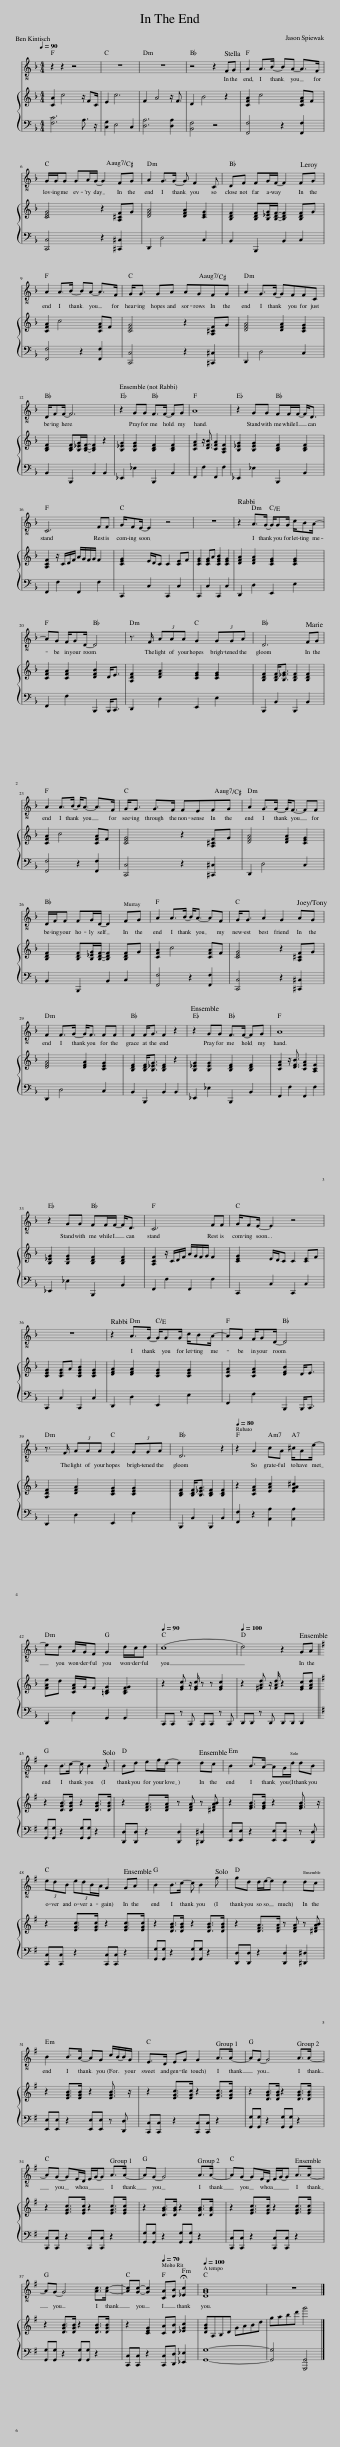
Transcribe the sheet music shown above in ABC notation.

X:1
%%score 1 { 2 | 3 }
L:1/8
Q:1/4=90
M:4/4
I:linebreak $
K:F
V:1 treble
V:2 treble
V:3 bass
V:1
 z2 z2 z4 | z8 | z8 | z4 z2 FG | A2 A>B- BA- A>F |$ %5
 G/G/G GA/G/- G2 FG | A2 G>G- G F2 C | DF FG/F/- F2 FG |$ A2 A>B- BA- A>F | G<G GA AGFG | %10
 A2 G>G- GFFC |$ D/FF/- F6 | z2 GG F>F- FG | A8 | z2 GG FF/F/- F<D |$ %15
 C6 FF | G/FE/- E2 z4 | z8 | z2 A>G- G/GG/ c/BA/- |$ AG F/GD/- D4 | %20
 z3/2 F/ (3AAA G2 (3GGA | D6 FG |$ A2 A>B- B<A- A>F | G<G G>F FEFG | A2 G>G- G<F- FF |$ %25
 D/F/F FG/D/- D2 FG | A2 A>B- B<A- AF | G<G A2 G2 AG |$ F2 F>G- G<F FF | F2 F<G F2 z2 | %30
 z2 GG F>F- FG | A8 |$ z2 GG FF/F/- F<D | C6 FF | G/FE/- E2 z4 |$ %35
 z8 | z2 A>G- G/GG/ c/BA/- | AG F/GD/- D4 |$ z3/2 F/ (3AAA G2 (3GGA | D6 z2 | %40
[Q:1/4=80] z2 A2 cA ^c/Ae/- |$ ed A/G/F G2 d/c/d |[Q:1/4=90] (c8 |[Q:1/4=100] d4) z2 GA ||$[K:G] B2 B>c- c B2 G | %45
 Bd ef/d/- d2 dc | B2 B>A- AG/d/ dB |$ (3edB (3:2:4edB/A/ G2 GA | B2 B>c- c B2 g | gd d/e/-e d2 dc |$ %50
 B2 B>A- AG c/B/-B/G/ | E>D EG G2 A>A- | AG- G4 A>A- |$ AG- GE/D/ E/G/-G A>A- | AG- G4 A>A- | %55
 AG- GE/D/ E/G/-G A>A- |$ AG- G4 [Ac]>[Ac]- | [Ac][Gc]- [Gc]2[Q:1/4=70] [CA][DB] !fermata![_Ec]2 |[Q:1/4=100] [DGB]8 | z8 |] %60
V:2
 [CA]2 c4 z/ FC/ | E2 c6 | F2 A4 z/ F3/2 | D2 B4 z2 | [CFA]2 c4 [CFA]F |$ %5
 [CEG]4 z2 [A,^CF]G | [DFA]4 [DFA]2 [CEG]2 | [B,DF]2 [B,DF][B,_EG]/[B,DF]/- [B,DF]2 [B,DF]G |$ [CFA]2 c4 [CFA]F | [CEG]4 z2 [A,^CF]G | %10
 [DFA]4 [DFA]2 [CEG]2 |$ [B,DF]2 [B,DF][B,_EG]/[B,DF]/- [B,DF]2 z2 | [B,_EG]2 [B,EG]2 [B,DF]2 [B,DF]2 | [CFA]2 z/ [DFB]3/2 [CFA]2 [A,CF]2 | [B,_EG]2 [B,EG]2 [B,DF]2 [B,DF]2 |$ %15
 [A,CF]2 z/ C/D/F/ A/G/F/G/ F2 | [CEG]2 E/D/C C2 [CE]F | [CEG]2 [CEG]A [CEGB]2 [CEG]2 | [DFA]2 [DFA]2 [CEG]2 [CEG]2 |$ [CFA]2 [CFA]2 [DFB]2 D<E | %20
 [A,DF]2 [DFA]2 [CEG]2 [CEG]2 | [B,DF]2 [B,DF]<[B,_EG] [B,DF]2 [B,DF]2 |$ [CFA]2 c4 [CFA]F | [CEG]4 z2 [A,^CF]G | [DFA]4 [DFA]2 [CEG]2 |$ %25
 [B,DF]2 [B,DF][B,_EG]/[B,DF]/- [B,DF]2 [B,DF]G | [CFA]2 c4 [CFA]F | [CEG]4 z2 [A,^CF]G |$ [DFA]4 [DFA]2 [CEG]2 | [B,DF]2 [B,DF]<[B,_EG] [B,DF]2 z2 | %30
 [B,_EG]2 [B,EG]2 [B,DF]2 [B,DF]2 | [CFA]2 z/ [DFB]3/2 [CFA]2 [A,CF]2 |$ [B,_EG]2 [B,EG]2 [B,DF]2 [B,DF]2 | [A,CF]2 z/ C/D/F/ A/G/F/G/ F2 | [CEG]2 E/D/C C2 [CE]F |$ %35
 [CEG]2 [CEG]A [CEGB]2 [CEG]2 | [DFA]2 [DFA]2 [CEG]2 [CEG]2 | [CFA]2 [CFA]2 [DFB]2 D<E |$ [A,DF]2 [DFA]2 [CEG]2 [CEG]2 | [B,DF]2 [B,DF]<[B,_EG] [B,DF]2 [B,DF]2 | %40
 z2 [CFA]2 [EAc]2 [EGA^c]2 |$ [FAe]d [CFA]/G/F [=B,DG]2 [B,DFG]2 | z2 [EGc] z/ [EGc]/ z z [EGc]2 | z2 [^FAd] z/ [FAd]/ z2 [EGc][FAd] ||$[K:G] z2 [DGB]>[DGB] z2 [DGB]>[DGB] | %45
 z2 [DFA]>[DFA] z [DFA] z [^DFAB] | z2 [EGB]>[EGB] z2 [EGB]3/2 z/ |$ z2 [EGc]>[EGc] z2 [EGc]>[EGc] | z2 [DGB]>[DGB] z2 [DGB]>[DGB] | z2 [DFA]>[DFA] z [DFA] z [^DFAB] |$ %50
 z2 [EGB]>[EGB] z2 [EGB]3/2 z/ | z2 [EGc]>[EGc] z2 [EGc]>[EGc] | z2 [DGB]>[DGB] z2 [DGB]>[DGB] |$ z2 [EGc]>[EGc] z2 [EGc]>[EGc] | z2 [DGB]>[DGB] z2 [DGB]>[DGB] | %55
 z2 [EGc]>[EGc] z2 [EGc]>[EGc] |$ z2 [DGB]>[DGB] z2 [DGB]>[DGB] | z2 [CEG]2 [CA][DB] [_EGc]2 | [DGB]A,B,D GABd | gabd' g'4 |] %60
V:3
 [F,C]6 A,3/2 z/ | [C,G,]2 E,4 C,2 | [D,A,]6 [D,A,]2 | [B,,F,]4 z4 | [F,,F,]4 z2 [F,,F,]2 |$ %5
 [C,,C,]4 z2 [^C,,^C,]2 | D,,2 D,4 C,2 | B,,2 B,,,2 B,,2 C,2 |$ [F,,F,]4 z2 [F,,F,]2 | [C,,C,]4 z2 [^C,,^C,]2 | %10
 D,,2 D,4 C,2 |$ B,,2 B,,,2 B,,2 B,,2 | _E,,2 _E,2 B,,,2 B,,2 | F,,2 F,2 F,,2 F,2 | _E,,2 _E,2 B,,,2 B,,2 |$ %15
 F,,2 F,2 F,,2 F,2 | C,,2 C,2 C,,2 C,2 | C,,2 C,2 C,,2 C,2 | D,,2 D,2 E,,2 E,2 |$ F,,2 F,2 B,,,2 B,,,<C,, | %20
 D,,2 D,2 E,,2 E,2 | B,,,2 B,,2 B,,,2 B,,2 |$ [F,,F,]4 z2 [F,,F,]2 | [C,,C,]4 z2 [^C,,^C,]2 | D,,2 D,4 C,2 |$ %25
 B,,2 B,,,2 B,,2 C,2 | [F,,F,]4 z2 [F,,F,]2 | [C,,C,]4 z2 [^C,,^C,]2 |$ D,,2 D,4 C,2 | B,,2 B,,,2 B,,2 B,,2 | %30
 _E,,2 _E,2 B,,,2 B,,2 | F,,2 F,2 F,,2 F,2 |$ _E,,2 _E,2 B,,,2 B,,2 | F,,2 F,2 F,,2 F,2 | C,,2 C,2 C,,2 C,2 |$ %35
 C,,2 C,2 C,,2 C,2 | D,,2 D,2 E,,2 E,2 | F,,2 F,2 B,,,2 B,,,<C,, |$ D,,2 D,2 E,,2 E,2 | B,,,2 B,,2 B,,,2 B,,2 | %40
 [F,,F,]2 z2 [A,,A,]2 [A,,A,]2 |$ D,,2 D,2 G,,2 G,,2 | C,,C,, z C,, C,,C,, z C,, | D,,D,, z D,, D,,D,, D,,2 ||$[K:G] [G,,G,][G,,G,] z2 [G,,G,][G,,G,] z2 | %45
 [D,,D,][D,,D,] z2 [D,,D,]2 [^D,,^D,]2 | [E,,E,][E,,E,] z2 [E,,E,][E,,E,] z [D,,D,] |$ [C,,C,][C,,C,] z2 [C,,C,][C,,C,] z2 | [G,,G,][G,,G,] z2 [G,,G,][G,,G,] z2 | [D,,D,][D,,D,] z2 [D,,D,]2 [^D,,^D,]2 |$ %50
 [E,,E,][E,,E,] z2 [E,,E,][E,,E,] z [D,,D,] | [C,,C,][C,,C,] z2 [C,,C,][C,,C,] z2 | [G,,G,][G,,G,] z2 [G,,G,][G,,G,] z2 |$ [C,,C,][C,,C,] z2 [C,,C,][C,,C,] z2 | [G,,G,][G,,G,] z2 [G,,G,][G,,G,] z2 | %55
 [C,,C,][C,,C,] z2 [C,,C,][C,,C,] z2 |$ [G,,G,][G,,G,] z2 [G,,G,][G,,G,] z2 | [C,,C,][C,,C,] z2 [C,,C,][D,,D,] [_E,,_E,]2 | [G,,G,]8- | [G,,G,]4 [G,,,G,,]4 |] %60
